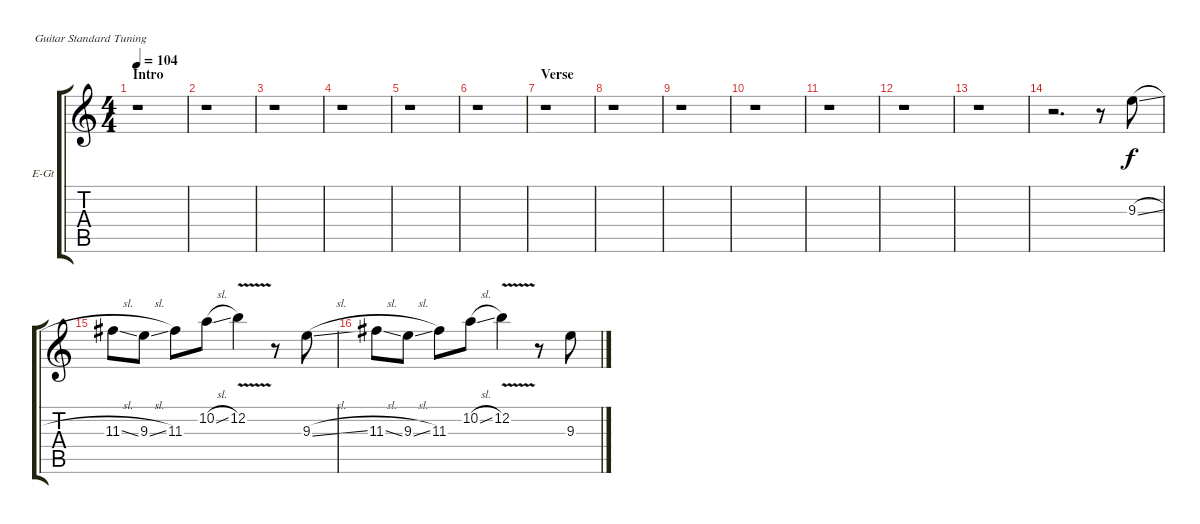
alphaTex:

\defaultSystemsLayout 4
\bracketExtendMode groupsimilarinstruments
\firstSystemTrackNameOrientation horizontal
\otherSystemsTrackNameOrientation horizontal
\track ("Lead Guitar" "E-Gt") {instrument overdrivenguitar}
\staff {score tabs}
\tuning (E4 B3 G3 D3 A2 E2)
\ts (4 4)
\section ("" "Intro")
\tempo 104
\clef g2
\ks c
r.1{dy f instrument overdrivenguitar} |
r.1 |
r.1 |
r.1 |
r.1 |
r.1 |
\section ("" "Verse")
r.1 |
r.1 |
r.1 |
r.1 |
r.1 |
r.1 |
r.1 |
r.2{d} r.8 9.3{sl}.8 |
11.3{sl}.8 9.3{sl}.8 11.3.8 10.2{sl}.8 12.2{v}.4 r.8 9.3{sl}.8 |
11.3{sl}.8 9.3{sl}.8 11.3.8 10.2{sl}.8 12.2{v}.4 r.8 9.3{sl}.8
